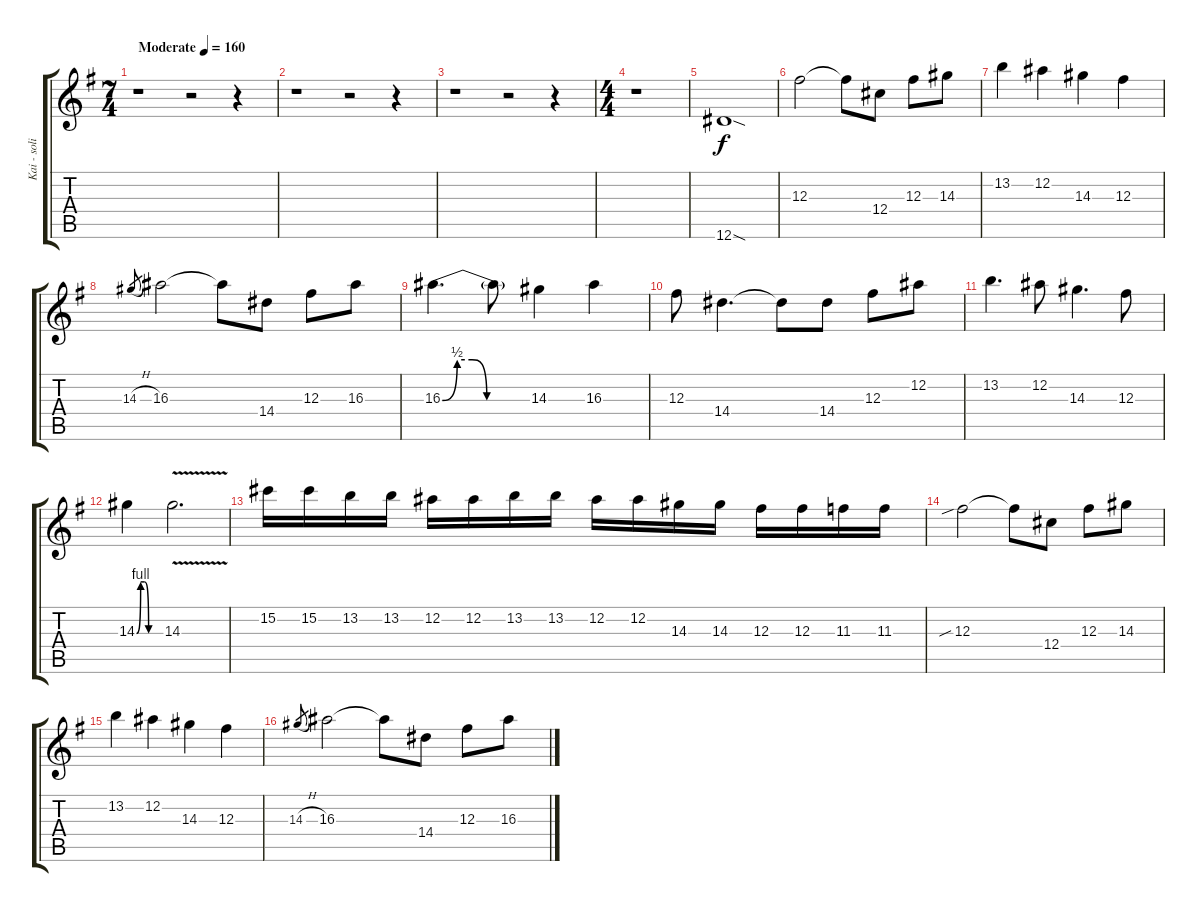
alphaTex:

\track ("Kai - soli" "Kai - soli") {instrument distortionguitar}
\staff {score tabs}
\tuning (Eb4 Bb3 Gb3 Db3 Ab2 Eb2) {hide}
\ts (7 4)
\tempo (160 "Moderate")
\clef g2
\ks g
r.1{dy f instrument distortionguitar} r.2 r.4 |
r.1 r.2 r.4 |
r.1 r.2 r.4 |
\ts (4 4)
r.1 |
12.6{sod}.1 |
12.3.2 12.3{t}.8 12.4.8 12.3.8 14.3.8 |
13.2.4 12.2.4 14.3.4 12.3.4 |
14.3{h}.8{gr} 16.3.2 16.3{t}.8 14.4.8 12.3.8 16.3.8 |
16.3{be (custom 0 0 10 2 20 2 30 0 60 0)}.4{d} 16.3{t}.8 14.3.4 16.3.4 |
12.3.8 14.4.4{d} 14.4{t}.8 14.4.8 12.3.8 12.2.8 |
13.2.4{d} 12.2.8 14.3.4{d} 12.3.8 |
14.3{be (custom 0 0 10 4 20 4 30 0 60 0)}.4 14.3{v}.2{d} |
15.2.16 15.2.16 13.2.16 13.2.16 12.2.16 12.2.16 13.2.16 13.2.16 12.2.16 12.2.16 14.3.16 14.3.16 12.3.16 12.3.16 11.3.16 11.3.16 |
12.3{sib}.2 12.3{t}.8 12.4.8 12.3.8 14.3.8 |
13.2.4 12.2.4 14.3.4 12.3.4 |
14.3{h}.8{gr} 16.3.2 16.3{t}.8 14.4.8 12.3.8 16.3.8
